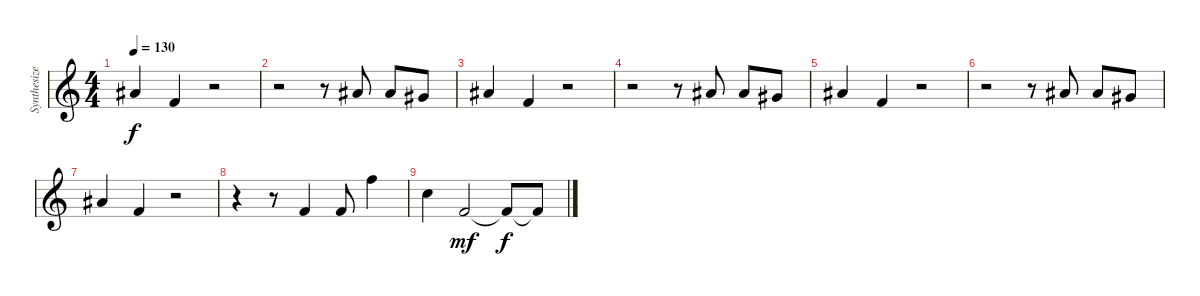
\track ("Synthesizer (Staff 2)" "Synthesize") {instrument lead7fifths}
\staff {score}
\tuning (E4 B3 G3 D3 A2 E2 B1) {hide}
\ts (4 4)
\tempo 130
\clef g2
\ks c
6.1.4{dy f} 1.1.4 r.2 |
r.2 r.8 6.1.8 6.1.8 4.1.8 |
6.1.4 1.1.4 r.2 |
r.2 r.8 6.1.8 6.1.8 4.1.8 |
6.1.4 1.1.4 r.2 |
r.2 r.8 6.1.8 6.1.8 4.1.8 |
6.1.4 1.1.4 r.2 |
r.4 r.8 1.1.4 1.1.8 13.1.4 |
8.1.4 1.1.2{dy mf} 1.1{t}.8{dy f} 1.1{t}.8
